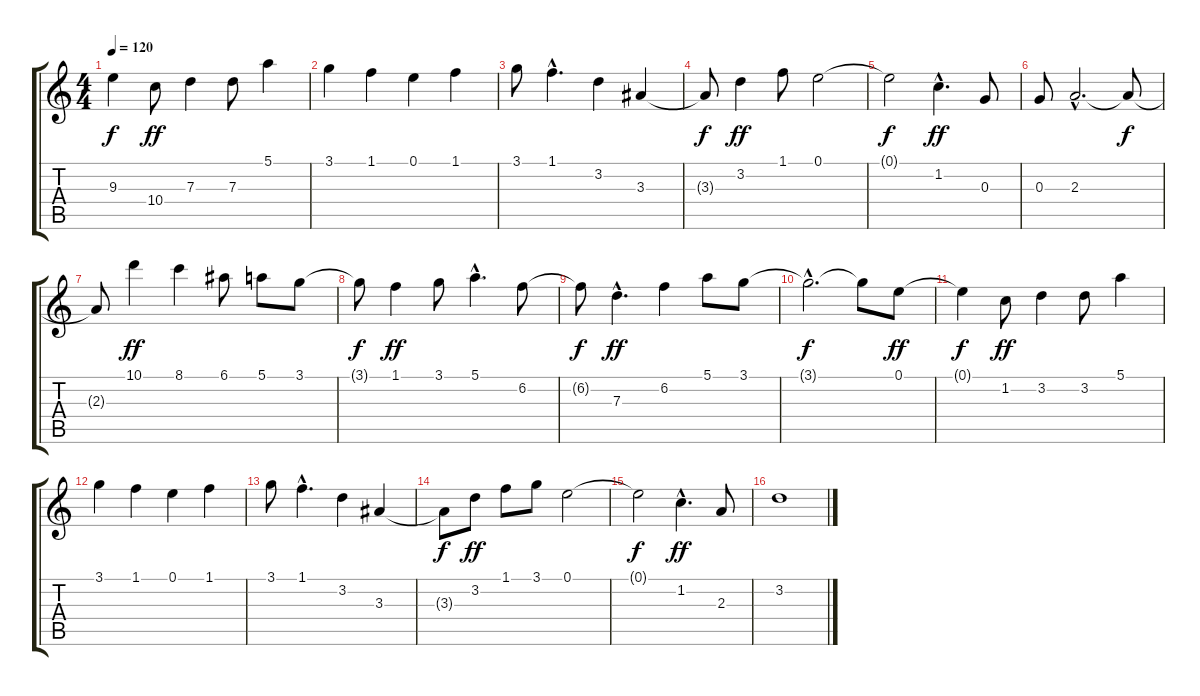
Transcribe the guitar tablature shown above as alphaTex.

\track "" {instrument acousticguitarnylon}
\staff {score tabs}
\tuning (E4 B3 G3 D3 A2 E2) {hide}
\ts (4 4)
\tempo 120
\clef g2
\ks c
9.3{t}.4{dy f} 10.4.8{dy ff} 7.3.4 7.3.8 5.1.4 |
3.1.4 1.1.4 0.1.4 1.1.4 |
3.1.8 1.1{hac}.4{d} 3.2.4 3.3.4 |
3.3{t}.8{dy f} 3.2.4{dy ff} 1.1.8 0.1.2 |
0.1{t}.2{dy f} 1.2{hac}.4{d dy ff} 0.3.8 |
0.3.8 2.3{hac}.2{d} 2.3{t}.8{dy f} |
2.3{t}.8 10.1.4{dy ff} 8.1.4 6.1.8 5.1.8 3.1.8 |
3.1{t}.8{dy f} 1.1.4{dy ff} 3.1.8 5.1{hac}.4{d} 6.2.8 |
6.2{t}.8{dy f} 7.3{hac}.4{d dy ff} 6.2.4 5.1.8 3.1.8 |
3.1{hac t}.2{d dy f} 3.1{t}.8 0.1.8{dy ff} |
0.1{t}.4{dy f} 1.2.8{dy ff} 3.2.4 3.2.8 5.1.4 |
3.1.4 1.1.4 0.1.4 1.1.4 |
3.1.8 1.1{hac}.4{d} 3.2.4 3.3.4 |
3.3{t}.8{dy f} 3.2.8{dy ff} 1.1.8 3.1.8 0.1.2 |
0.1{t}.2{dy f} 1.2{hac}.4{d dy ff} 2.3.8 |
3.2.1
